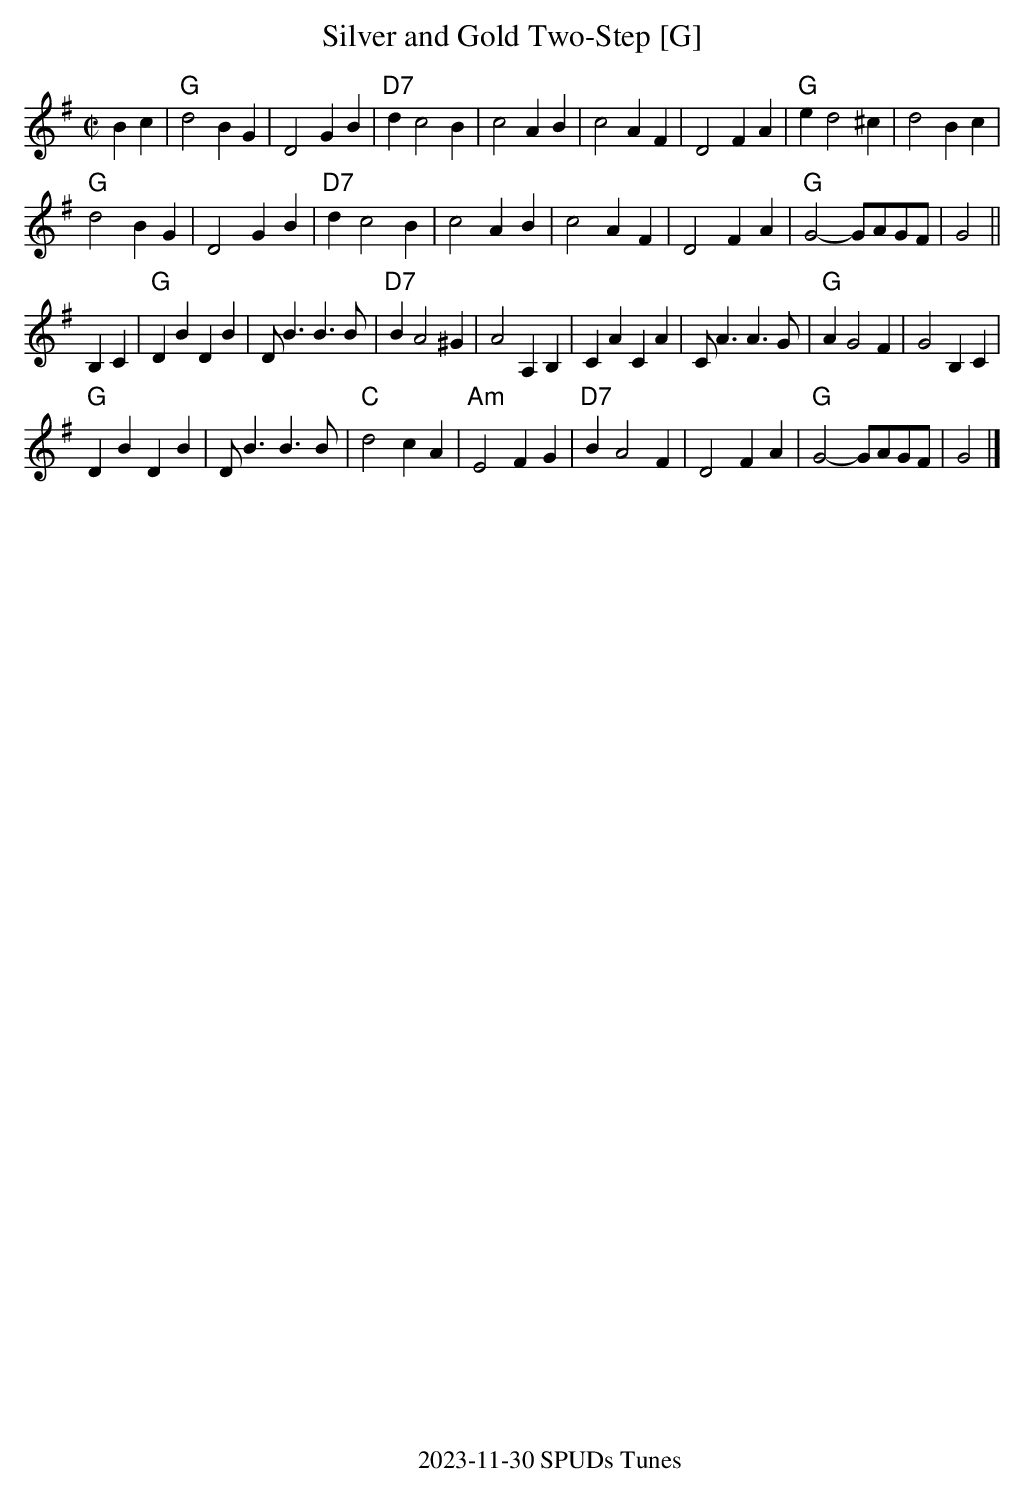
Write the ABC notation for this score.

X:1
T:Silver and Gold Two-Step [G]
M:C|
L:1/4
K:G
Bc|"G"d2BG|D2GB|"D7"dc2B|c2AB|c2AF|D2FA|"G"ed2^c|d2Bc|
"G"d2BG|D2GB|"D7"dc2B|c2AB|c2AF|D2FA|"G"G2- G/2A/2G/2F/2|G2||
B,C|"G"DB DB|D<B B>B|"D7"BA2^G|A2A,B,|CA CA|C<A A>G|"G"AG2F|G2B,C|
"G"DB DB|D<B B>B|"C"d2cA|"Am"E2FG|"D7"BA2F|D2FA|"G"G2- G/2A/2G/2F/2|G2|]
